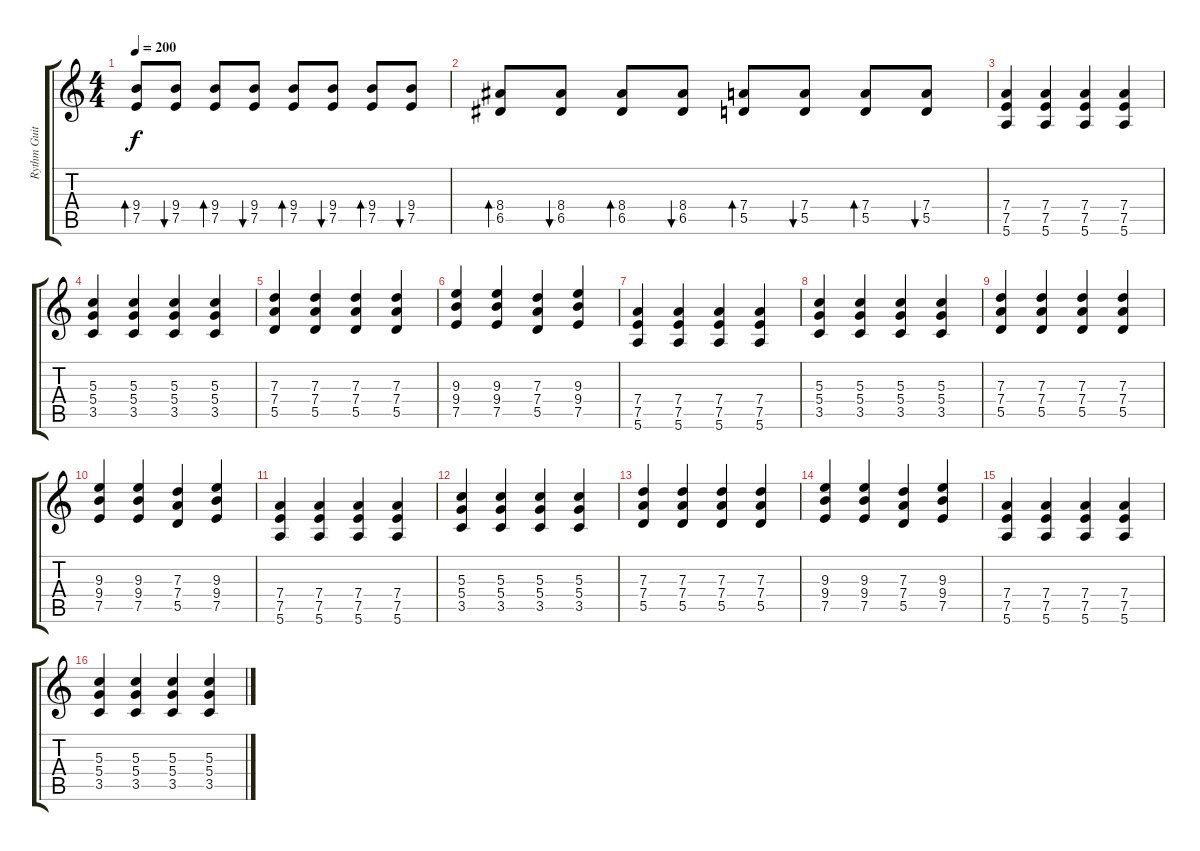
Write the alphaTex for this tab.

\track ("Rythm Guitar" "Rythm Guit") {instrument distortionguitar}
\staff {score tabs}
\tuning (E4 B3 G3 D3 A2 E2) {hide}
\ts (4 4)
\tempo 200
\clef g2
\ks c
(9.4 7.5).8{bd 60 dy f instrument distortionguitar} (9.4 7.5).8{bu 60} (9.4 7.5).8{bd 60} (9.4 7.5).8{bu 60} (9.4 7.5).8{bd 60} (9.4 7.5).8{bu 60} (9.4 7.5).8{bd 60} (9.4 7.5).8{bu 60} |
(8.4 6.5).8{bd 60} (8.4 6.5).8{bu 60} (8.4 6.5).8{bd 60} (8.4 6.5).8{bu 60} (7.4 5.5).8{bd 60} (7.4 5.5).8{bu 60} (7.4 5.5).8{bd 60} (7.4 5.5).8{bu 60} |
(7.4 7.5 5.6).4 (7.4 7.5 5.6).4 (7.4 7.5 5.6).4 (7.4 7.5 5.6).4 |
(5.3 5.4 3.5).4 (5.3 5.4 3.5).4 (5.3 5.4 3.5).4 (5.3 5.4 3.5).4 |
(7.3 7.4 5.5).4 (7.3 7.4 5.5).4 (7.3 7.4 5.5).4 (7.3 7.4 5.5).4 |
(9.3 9.4 7.5).4 (9.3 9.4 7.5).4 (7.3 7.4 5.5).4 (9.3 9.4 7.5).4 |
(7.4 7.5 5.6).4 (7.4 7.5 5.6).4 (7.4 7.5 5.6).4 (7.4 7.5 5.6).4 |
(5.3 5.4 3.5).4 (5.3 5.4 3.5).4 (5.3 5.4 3.5).4 (5.3 5.4 3.5).4 |
(7.3 7.4 5.5).4 (7.3 7.4 5.5).4 (7.3 7.4 5.5).4 (7.3 7.4 5.5).4 |
(9.3 9.4 7.5).4 (9.3 9.4 7.5).4 (7.3 7.4 5.5).4 (9.3 9.4 7.5).4 |
(7.4 7.5 5.6).4 (7.4 7.5 5.6).4 (7.4 7.5 5.6).4 (7.4 7.5 5.6).4 |
(5.3 5.4 3.5).4 (5.3 5.4 3.5).4 (5.3 5.4 3.5).4 (5.3 5.4 3.5).4 |
(7.3 7.4 5.5).4 (7.3 7.4 5.5).4 (7.3 7.4 5.5).4 (7.3 7.4 5.5).4 |
(9.3 9.4 7.5).4 (9.3 9.4 7.5).4 (7.3 7.4 5.5).4 (9.3 9.4 7.5).4 |
(7.4 7.5 5.6).4 (7.4 7.5 5.6).4 (7.4 7.5 5.6).4 (7.4 7.5 5.6).4 |
(5.3 5.4 3.5).4 (5.3 5.4 3.5).4 (5.3 5.4 3.5).4 (5.3 5.4 3.5).4
